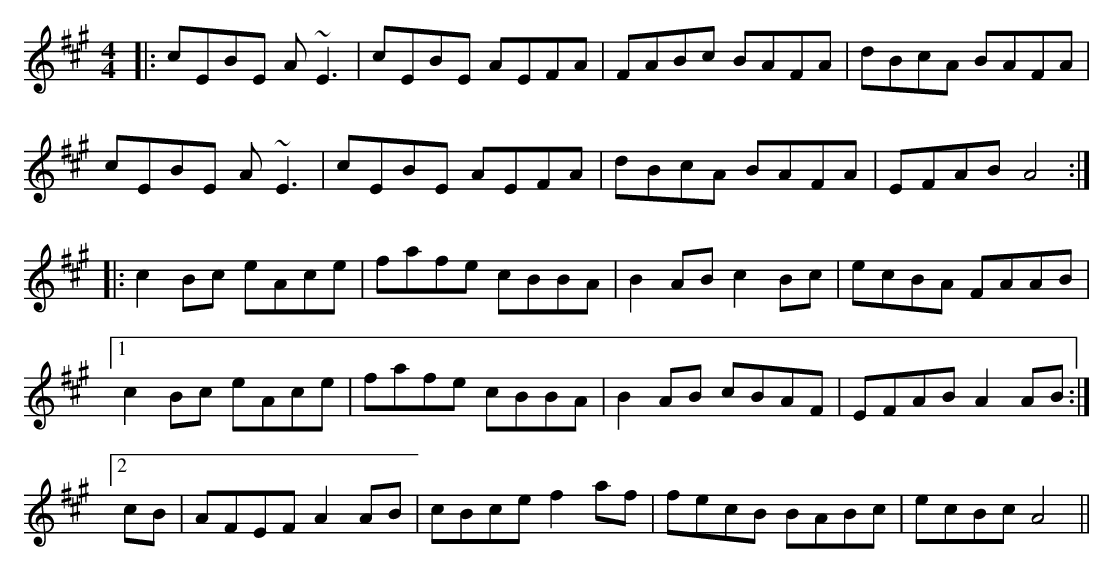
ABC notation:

X:1
M:4/4
K:A
|:cEBE A~E3|cEBE AEFA|FABc BAFA|dBcA BAFA|
cEBE A~E3|cEBE AEFA|dBcA BAFA|EFAB A4:|
|:c2Bc eAce|fafe cBBA|B2AB c2Bc|ecBA FAAB|
[1 c2Bc eAce|fafe cBBA|B2AB cBAF|EFAB A2AB:|
[2 cB|AFEF A2AB|cBce f2af|fecB BABc|ecBc A4||
